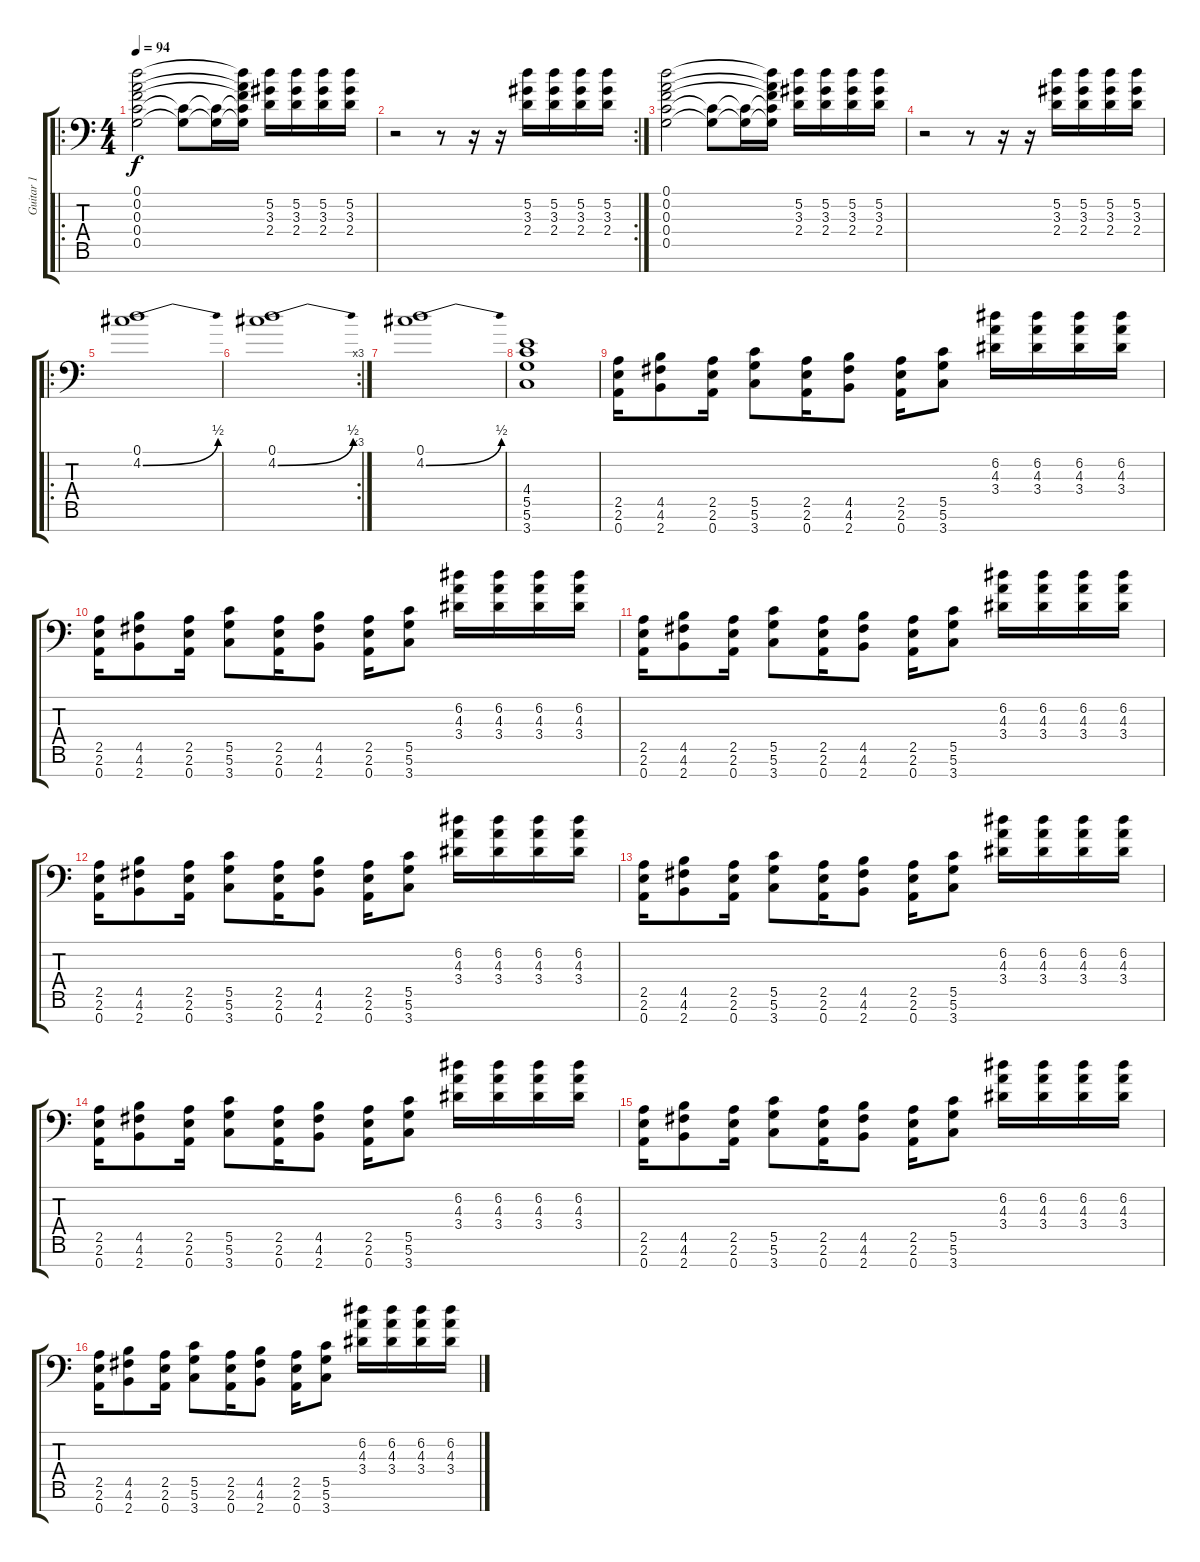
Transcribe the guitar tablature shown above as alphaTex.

\track ("Guitar 1" "Guitar 1") {instrument overdrivenguitar}
\staff {score tabs}
\tuning (D4 A3 F3 C3 G2 D2 A1) {hide}
\ro
\ts (4 4)
\tempo 94
\clef f4
\ks c
(0.1 0.2 0.3 0.4 0.5).2{dy f} (0.4{t} 0.5{t}).8 (0.4{t} 0.5{t}).16 (0.1{t} 0.2{t} 0.3{t} 0.4{t} 0.5{t}).16 (5.2 3.3 2.4).16 (5.2 3.3 2.4).16 (5.2 3.3 2.4).16 (5.2 3.3 2.4).16 |
\rc 2
r.2 r.8 r.16 r.16 (5.2 3.3 2.4).16 (5.2 3.3 2.4).16 (5.2 3.3 2.4).16 (5.2 3.3 2.4).16 |
(0.1 0.2 0.3 0.4 0.5).2 (0.4{t} 0.5{t}).8 (0.4{t} 0.5{t}).16 (0.1{t} 0.2{t} 0.3{t} 0.4{t} 0.5{t}).16 (5.2 3.3 2.4).16 (5.2 3.3 2.4).16 (5.2 3.3 2.4).16 (5.2 3.3 2.4).16 |
r.2 r.8 r.16 r.16 (5.2 3.3 2.4).16 (5.2 3.3 2.4).16 (5.2 3.3 2.4).16 (5.2 3.3 2.4).16 |
\ro
(0.1 4.2{be (bend 0 0 60 2)}).1 |
\rc 3
(0.1 4.2{be (bend 0 0 60 2)}).1 |
(0.1 4.2{be (bend 0 0 60 2)}).1 |
(4.4 5.5 5.6 3.7).1 |
(2.5 2.6 0.7).16 (4.5 4.6 2.7).8 (2.5 2.6 0.7).16 (5.5 5.6 3.7).8 (2.5 2.6 0.7).16 (4.5 4.6 2.7).8 (2.5 2.6 0.7).16 (5.5 5.6 3.7).8 (6.2 4.3 3.4).16 (6.2 4.3 3.4).16 (6.2 4.3 3.4).16 (6.2 4.3 3.4).16 |
(2.5 2.6 0.7).16 (4.5 4.6 2.7).8 (2.5 2.6 0.7).16 (5.5 5.6 3.7).8 (2.5 2.6 0.7).16 (4.5 4.6 2.7).8 (2.5 2.6 0.7).16 (5.5 5.6 3.7).8 (6.2 4.3 3.4).16 (6.2 4.3 3.4).16 (6.2 4.3 3.4).16 (6.2 4.3 3.4).16 |
(2.5 2.6 0.7).16 (4.5 4.6 2.7).8 (2.5 2.6 0.7).16 (5.5 5.6 3.7).8 (2.5 2.6 0.7).16 (4.5 4.6 2.7).8 (2.5 2.6 0.7).16 (5.5 5.6 3.7).8 (6.2 4.3 3.4).16 (6.2 4.3 3.4).16 (6.2 4.3 3.4).16 (6.2 4.3 3.4).16 |
(2.5 2.6 0.7).16 (4.5 4.6 2.7).8 (2.5 2.6 0.7).16 (5.5 5.6 3.7).8 (2.5 2.6 0.7).16 (4.5 4.6 2.7).8 (2.5 2.6 0.7).16 (5.5 5.6 3.7).8 (6.2 4.3 3.4).16 (6.2 4.3 3.4).16 (6.2 4.3 3.4).16 (6.2 4.3 3.4).16 |
(2.5 2.6 0.7).16 (4.5 4.6 2.7).8 (2.5 2.6 0.7).16 (5.5 5.6 3.7).8 (2.5 2.6 0.7).16 (4.5 4.6 2.7).8 (2.5 2.6 0.7).16 (5.5 5.6 3.7).8 (6.2 4.3 3.4).16 (6.2 4.3 3.4).16 (6.2 4.3 3.4).16 (6.2 4.3 3.4).16 |
(2.5 2.6 0.7).16 (4.5 4.6 2.7).8 (2.5 2.6 0.7).16 (5.5 5.6 3.7).8 (2.5 2.6 0.7).16 (4.5 4.6 2.7).8 (2.5 2.6 0.7).16 (5.5 5.6 3.7).8 (6.2 4.3 3.4).16 (6.2 4.3 3.4).16 (6.2 4.3 3.4).16 (6.2 4.3 3.4).16 |
(2.5 2.6 0.7).16 (4.5 4.6 2.7).8 (2.5 2.6 0.7).16 (5.5 5.6 3.7).8 (2.5 2.6 0.7).16 (4.5 4.6 2.7).8 (2.5 2.6 0.7).16 (5.5 5.6 3.7).8 (6.2 4.3 3.4).16 (6.2 4.3 3.4).16 (6.2 4.3 3.4).16 (6.2 4.3 3.4).16 |
(2.5 2.6 0.7).16 (4.5 4.6 2.7).8 (2.5 2.6 0.7).16 (5.5 5.6 3.7).8 (2.5 2.6 0.7).16 (4.5 4.6 2.7).8 (2.5 2.6 0.7).16 (5.5 5.6 3.7).8 (6.2 4.3 3.4).16 (6.2 4.3 3.4).16 (6.2 4.3 3.4).16 (6.2 4.3 3.4).16
